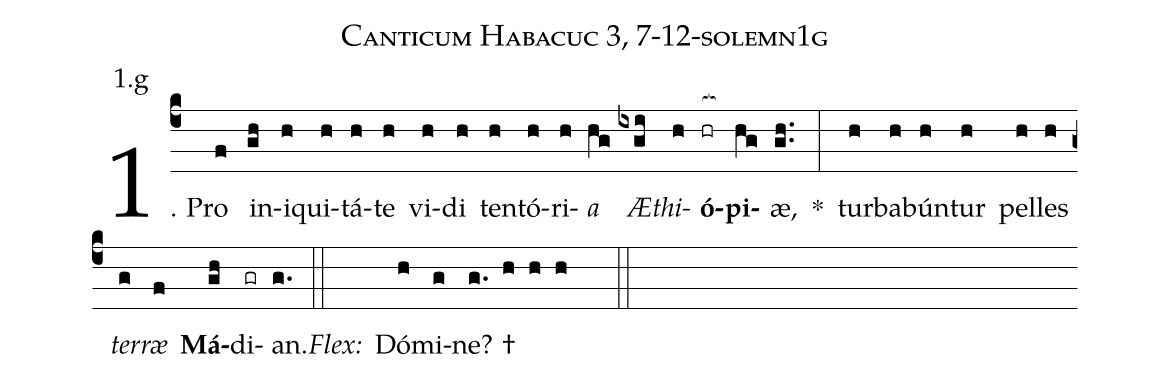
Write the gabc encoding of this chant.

name: Canticum Habacuc 3, 7-12-solemn1g;
annotation: 1.g;
%%
(c4)1. Pro(f) in(gh)i(h)qui(h)tá(h)te(h) vi(h)di(h) ten(h)tó(h)ri(h)<i>a</i>(hg) <i>Æ</i>(ixgi)<i>thi</i>(h)<b>ó</b>(hr[ocb:1{])<b>pi</b>(hg[ocb:0}])æ,(gh..) *(:) tur(h)ba(h)bún(h)tur(h) pel(h)les(h) <i>ter</i>(g)<i>ræ</i>(f) <b>Má</b>(gh)di(gr)an.(g.) (::)
<i>Flex:</i>()  Dó(h)mi(g)ne? †(g. h h h  ::)
